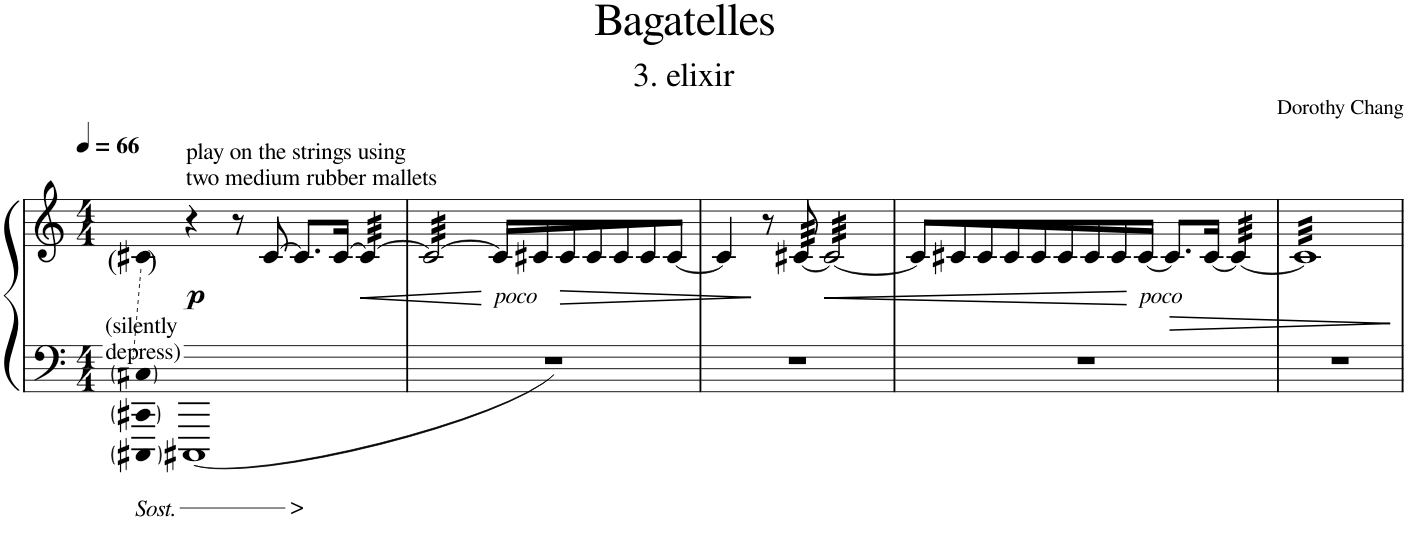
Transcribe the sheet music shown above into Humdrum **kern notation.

**kern	**kern	**dynam
*part1	*part1	*part1
*staff2	*staff1	*staff1/2
*I"Piano	*	*
*I'Pno.	*	*
*clefF4	*clefG2	*
*k[]	*k[]	*
*M4/4	*M4/4	*
*MM66	*MM66	*
=1	=1	=1
*^	*^	*
!	!	!LO:TX:b:t=(    )	!	!
!	!	!LO:TX:b:t=(silently	!	!
!	!	!LO:TX:b:t=depress)	!	!
!LO:TX:b:t=Sost.	!	!	!	!
4ryy	8CCC#X 8CC#X 8C#X	4ryy	8c#X	.
.	1ryy	.	1ryy	.
!	!	!LO:TX:a:t=play on the strings using	!	!
!	!	!LO:TX:a:t=two medium rubber mallets	!	!
!	!	!	!	!LO:DY:b
[2.CCC#X	.	4r	.	p
.	.	8r	.	.
.	.	[>8c#/	.	.
.	.	8.c#/L]	.	.
.	.	[>16c#/Jk	.	.
!	!	!	!	!LO:HP:b
*	*	*tremolo	*	*
4ryy	.	32c#/LLL	.	<
.	.	32c#/	.	.
.	.	32c#/	.	.
.	.	32c#/	.	.
.	8ryy	32c#/	8ryy	.
.	.	32c#/	.	.
.	.	32c#/	.	.
.	.	32c#/JJJ	.	.
!	!LO:TX:b:t=>	!	!	!
*v	*v	*	*	*
*	*v	*v	*
=2	=2	=2
1r	32c#/LLL	.
.	32c#/	.
.	32c#/	.
.	32c#/	.
.	32c#/	.
.	32c#/	.
.	32c#/	.
.	32c#/	.
.	32c#/	.
.	32c#/	.
.	32c#/	.
.	32c#/	.
.	32c#/	.
.	32c#/	.
.	32c#/	.
.	32c#/JJJ	.
*	*Xtremolo	*
*	*Xtuplet	*
!	!LO:TX:b:i:t=poco	!
.	28c#/LL]	[
.	28c#X/	.
!	!	!LO:HP:b
.	28c#/	>
.	28c#/	.
.	28c#/	.
.	28c#/	.
.	[28c#/JJ	.
.	2ryy	.
4CCC#]	.	.
=3	=3	=3
1r	4c#/]	.
.	8r	]
*	*tremolo	*
.	[64c#X/	.
.	64c#X/	.
.	64c#X/	.
.	64c#X/	.
.	64c#X/	.
.	64c#X/	.
.	64c#X/	.
.	64c#X/	.
!	!	!LO:HP:b
.	32c#/LLL	<
.	32c#/	.
.	32c#/	.
.	32c#/	.
.	32c#/	.
.	32c#/	.
.	32c#/	.
.	32c#/	.
.	32c#/	.
.	32c#/	.
.	32c#/	.
.	32c#/	.
.	32c#/	.
.	32c#/	.
.	32c#/	.
.	32c#/JJJ	.
*	*Xtremolo	*
=4	=4	=4
1r	18c#/LL]	.
.	18c#X/	.
.	18c#/	.
.	18c#/	.
.	18c#/	.
.	18c#/	.
.	18c#/	.
.	18c#/	.
!	!LO:TX:b:i:t=poco	!
.	[18c#/JJ	[
.	8.c#/L]	.
!	!	!LO:HP:b
.	[16c#/Jk	>
*	*tremolo	*
.	32c#/LLL	.
.	32c#/	.
.	32c#/	.
.	32c#/	.
.	32c#/	.
.	32c#/	.
.	32c#/	.
.	32c#/JJJ	.
=5	=5	=5
1r	32c#]LLL	.
.	32c#	.
.	32c#	.
.	32c#	.
.	32c#	.
.	32c#	.
.	32c#	.
.	32c#	.
.	32c#	.
.	32c#	.
.	32c#	.
.	32c#	.
.	32c#	.
.	32c#	.
.	32c#	.
.	32c#	.
.	32c#	.
.	32c#	.
.	32c#	.
.	32c#	.
.	32c#	.
.	32c#	.
.	32c#	.
.	32c#	.
.	32c#	.
.	32c#	.
.	32c#	.
.	32c#	.
.	32c#	.
.	32c#	.
.	32c#	.
.	32c#JJJ	.
*	*Xtremolo	*
.	.	]
=	=	=
*-	*-	*-
